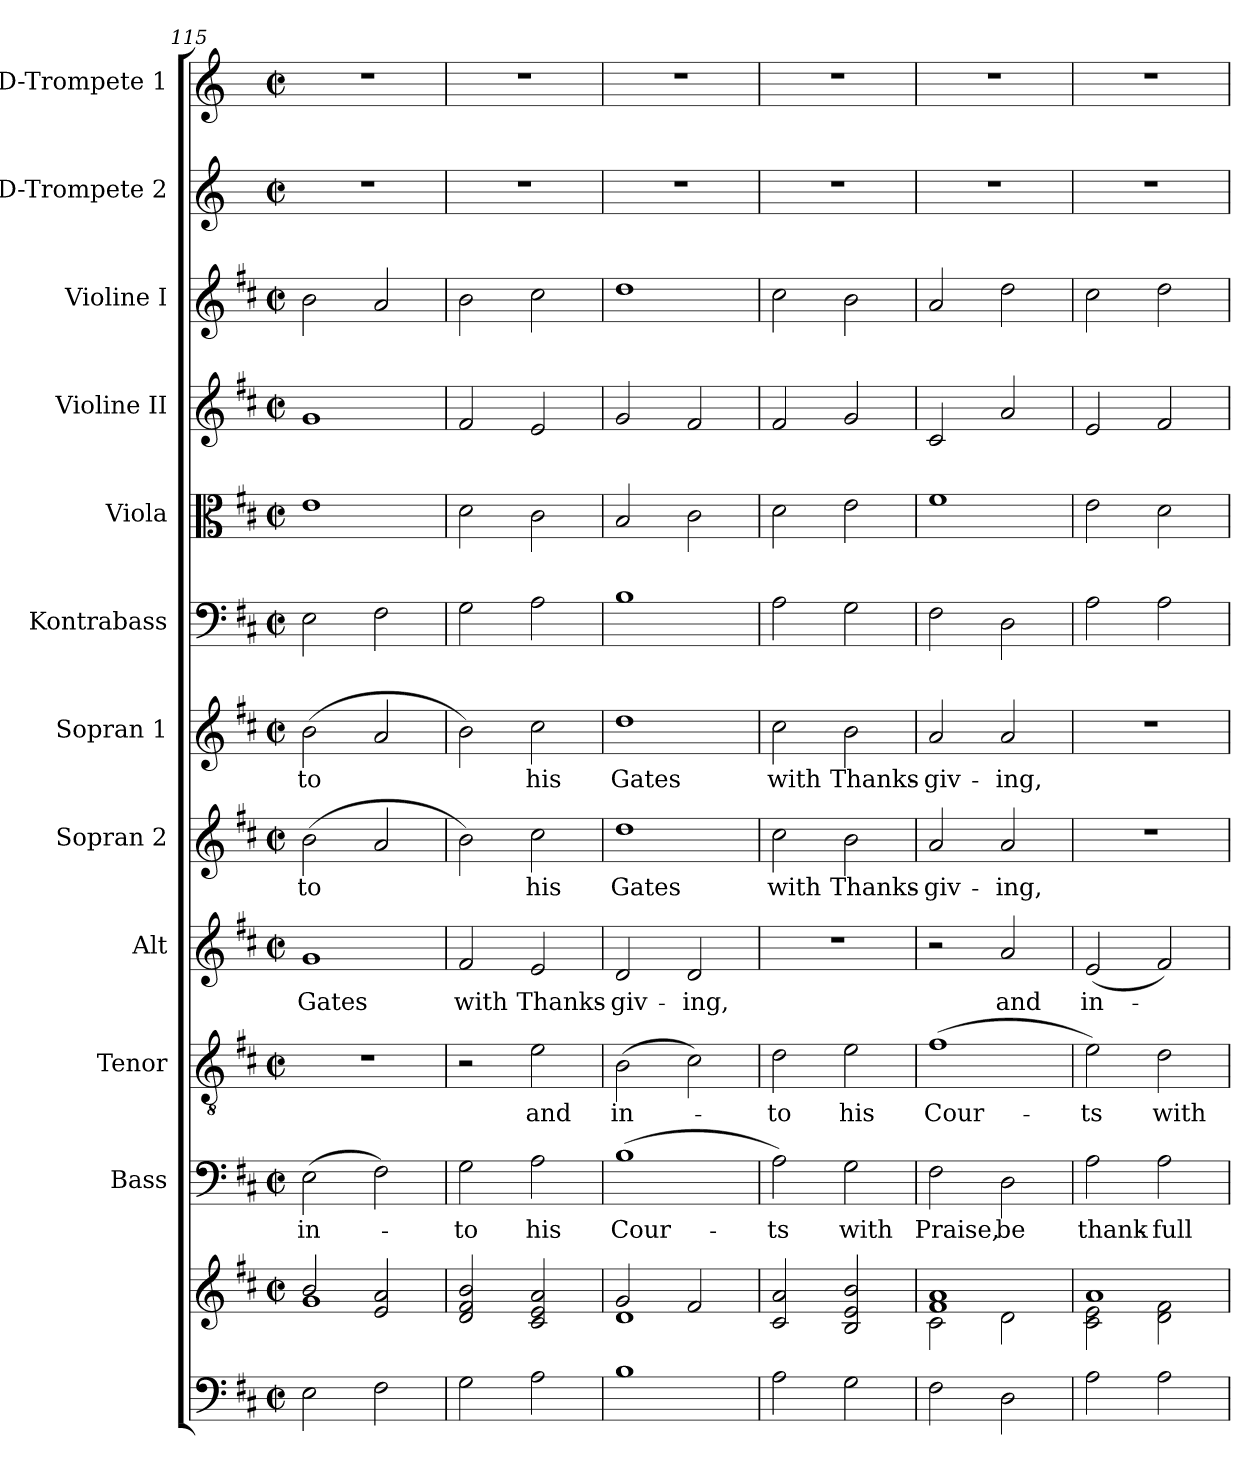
**kern	**kern	**kern	**text	**kern	**text	**kern	**text	**kern	**text	**kern	**text	**kern	**kern	**kern	**kern	**kern	**kern
*part12	*part12	*part11	*part11	*part10	*part10	*part9	*part9	*part8	*part8	*part7	*part7	*part6	*part5	*part4	*part3	*part2	*part1
*staff13	*staff12	*staff11	*staff11	*staff10	*staff10	*staff9	*staff9	*staff8	*staff8	*staff7	*staff7	*staff6	*staff5	*staff4	*staff3	*staff2	*staff1
*	*	*I"Bass	*	*I"Tenor	*	*I"Alt	*	*I"Sopran 2	*	*I"Sopran 1	*	*I"Kontrabass	*I"Viola	*I"Violine II	*I"Violine I	*I"D-Trompete 2	*I"D-Trompete 1
*	*	*I'B.	*	*I'T.	*	*I'A.	*	*I'S. 2	*	*I'S. 1	*	*I'Kb.	*I'Vla.	*I'Vl. II	*I'Vl. I	*I'D Trp. 2	*I'D Trp. 1
*clefF4	*clefG2	*clefF4	*	*clefGv2	*	*clefG2	*	*clefG2	*	*clefG2	*	*clefF4	*clefC3	*clefG2	*clefG2	*clefG2	*clefG2
*	*	*	*	*	*	*	*	*	*	*	*	*ITrd7c12	*	*	*	*ITrd-1c-2	*ITrd-1c-2
*k[f#c#]	*k[f#c#]	*k[f#c#]	*	*k[f#c#]	*	*k[f#c#]	*	*k[f#c#]	*	*k[f#c#]	*	*k[f#c#]	*k[f#c#]	*k[f#c#]	*k[f#c#]	*k[f#c#]	*k[f#c#]
*D:	*D:	*D:	*	*D:	*	*D:	*	*D:	*	*D:	*	*D:	*D:	*D:	*D:	*D:	*D:
*M2/2	*M2/2	*M2/2	*	*M2/2	*	*M2/2	*	*M2/2	*	*M2/2	*	*M2/2	*M2/2	*M2/2	*M2/2	*M2/2	*M2/2
*met(c|)	*met(c|)	*met(c|)	*	*met(c|)	*	*met(c|)	*	*met(c|)	*	*met(c|)	*	*met(c|)	*met(c|)	*met(c|)	*met(c|)	*met(c|)	*met(c|)
=115	=115	=115	=115	=115	=115	=115	=115	=115	=115	=115	=115	=115	=115	=115	=115	=115	=115
*	*^	*	*	*	*	*	*	*	*	*	*	*	*	*	*	*	*
!	!	!	!	!LO:LY:b	!	!	!	!LO:LY:b	!	!LO:LY:b	!	!LO:LY:b	!	!	!	!	!	!
2E\	2b/	1g	(>2E\	in-	1r	.	1g	Gates	(>2b\	-to	(>2b\	-to	2EE\	1e	1g	2b\	1r	1r
2F#\	2e/ 2a/	.	2F#\)	.	.	.	.	.	2a/	.	2a/	.	2FF#\	.	.	2a/	.	.
*	*v	*v	*	*	*	*	*	*	*	*	*	*	*	*	*	*	*	*
=116	=116	=116	=116	=116	=116	=116	=116	=116	=116	=116	=116	=116	=116	=116	=116	=116	=116
!	!	!	!LO:LY:b	!	!	!	!LO:LY:b	!	!	!	!	!	!	!	!	!	!
2G\	2d/ 2f#/ 2b/	2G\	-to	2r	.	2f#/	with	2b\)	.	2b\)	.	2GG\	2d\	2f#/	2b\	1r	1r
!	!	!	!LO:LY:b	!	!LO:LY:b	!	!LO:LY:b	!	!LO:LY:b	!	!LO:LY:b	!	!	!	!	!	!
2A\	2c#/ 2e/ 2a/	2A\	his	2e\	and	2e/	Thanks-	2cc#\	his	2cc#\	his	2AA\	2c#\	2e/	2cc#\	.	.
=117	=117	=117	=117	=117	=117	=117	=117	=117	=117	=117	=117	=117	=117	=117	=117	=117	=117
*	*^	*	*	*	*	*	*	*	*	*	*	*	*	*	*	*	*
!	!	!	!	!LO:LY:b	!	!LO:LY:b	!	!LO:LY:b	!	!LO:LY:b	!	!LO:LY:b	!	!	!	!	!	!
1B	2g/	1d	(>1B	Cour-	(>2B\	in-	2d/	-giv-	1dd	Gates	1dd	Gates	1BB	2B/	2g/	1dd	1r	1r
!	!	!	!	!	!	!	!	!LO:LY:b	!	!	!	!	!	!	!	!	!	!
.	2f#/	.	.	.	2c#\)	.	2d/	-ing,	.	.	.	.	.	2c#\	2f#/	.	.	.
*	*v	*v	*	*	*	*	*	*	*	*	*	*	*	*	*	*	*	*
=118	=118	=118	=118	=118	=118	=118	=118	=118	=118	=118	=118	=118	=118	=118	=118	=118	=118
!	!	!	!LO:LY:b	!	!LO:LY:b	!	!	!	!LO:LY:b	!	!LO:LY:b	!	!	!	!	!	!
2A\	2c#/ 2a/	2A\)	-ts	2d\	-to	1r	.	2cc#\	with	2cc#\	with	2AA\	2d\	2f#/	2cc#\	1r	1r
!	!	!	!LO:LY:b	!	!LO:LY:b	!	!	!	!LO:LY:b	!	!LO:LY:b	!	!	!	!	!	!
2G\	2B/ 2e/ 2b/	2G\	with	2e\	his	.	.	2b\	Thanks-	2b\	Thanks-	2GG\	2e\	2g/	2b\	.	.
=119	=119	=119	=119	=119	=119	=119	=119	=119	=119	=119	=119	=119	=119	=119	=119	=119	=119
*	*^	*	*	*	*	*	*	*	*	*	*	*	*	*	*	*	*
!	!	!	!	!LO:LY:b	!	!LO:LY:b	!	!	!	!LO:LY:b	!	!LO:LY:b	!	!	!	!	!	!
2F#\	1f# 1a	2c#\	2F#\	Praise,	(>1f#	Cour-	2r	.	2a/	-giv-	2a/	-giv-	2FF#\	1f#	2c#/	2a/	1r	1r
!	!	!	!	!LO:LY:b	!	!	!	!LO:LY:b	!	!LO:LY:b	!	!LO:LY:b	!	!	!	!	!	!
2D\	.	2d\	2D\	be	.	.	2a/	and	2a/	-ing,	2a/	-ing,	2DD\	.	2a/	2dd\	.	.
=120	=120	=120	=120	=120	=120	=120	=120	=120	=120	=120	=120	=120	=120	=120	=120	=120	=120	=120
!	!	!	!	!LO:LY:b	!	!LO:LY:b	!	!LO:LY:b	!	!	!	!	!	!	!	!	!	!
2A\	1a	2c#\ 2e\	2A\	thank-	2e\)	-ts	(<2e/	in-	1r	.	1r	.	2AA\	2e\	2e/	2cc#\	1r	1r
!	!	!	!	!LO:LY:b	!	!LO:LY:b	!	!	!	!	!	!	!	!	!	!	!	!
2A\	.	2d\ 2f#\	2A\	-full	2d\	with	2f#/)	.	.	.	.	.	2AA\	2d\	2f#/	2dd\	.	.
*	*v	*v	*	*	*	*	*	*	*	*	*	*	*	*	*	*	*	*
=	=	=	=	=	=	=	=	=	=	=	=	=	=	=	=	=	=
*-	*-	*-	*-	*-	*-	*-	*-	*-	*-	*-	*-	*-	*-	*-	*-	*-	*-
